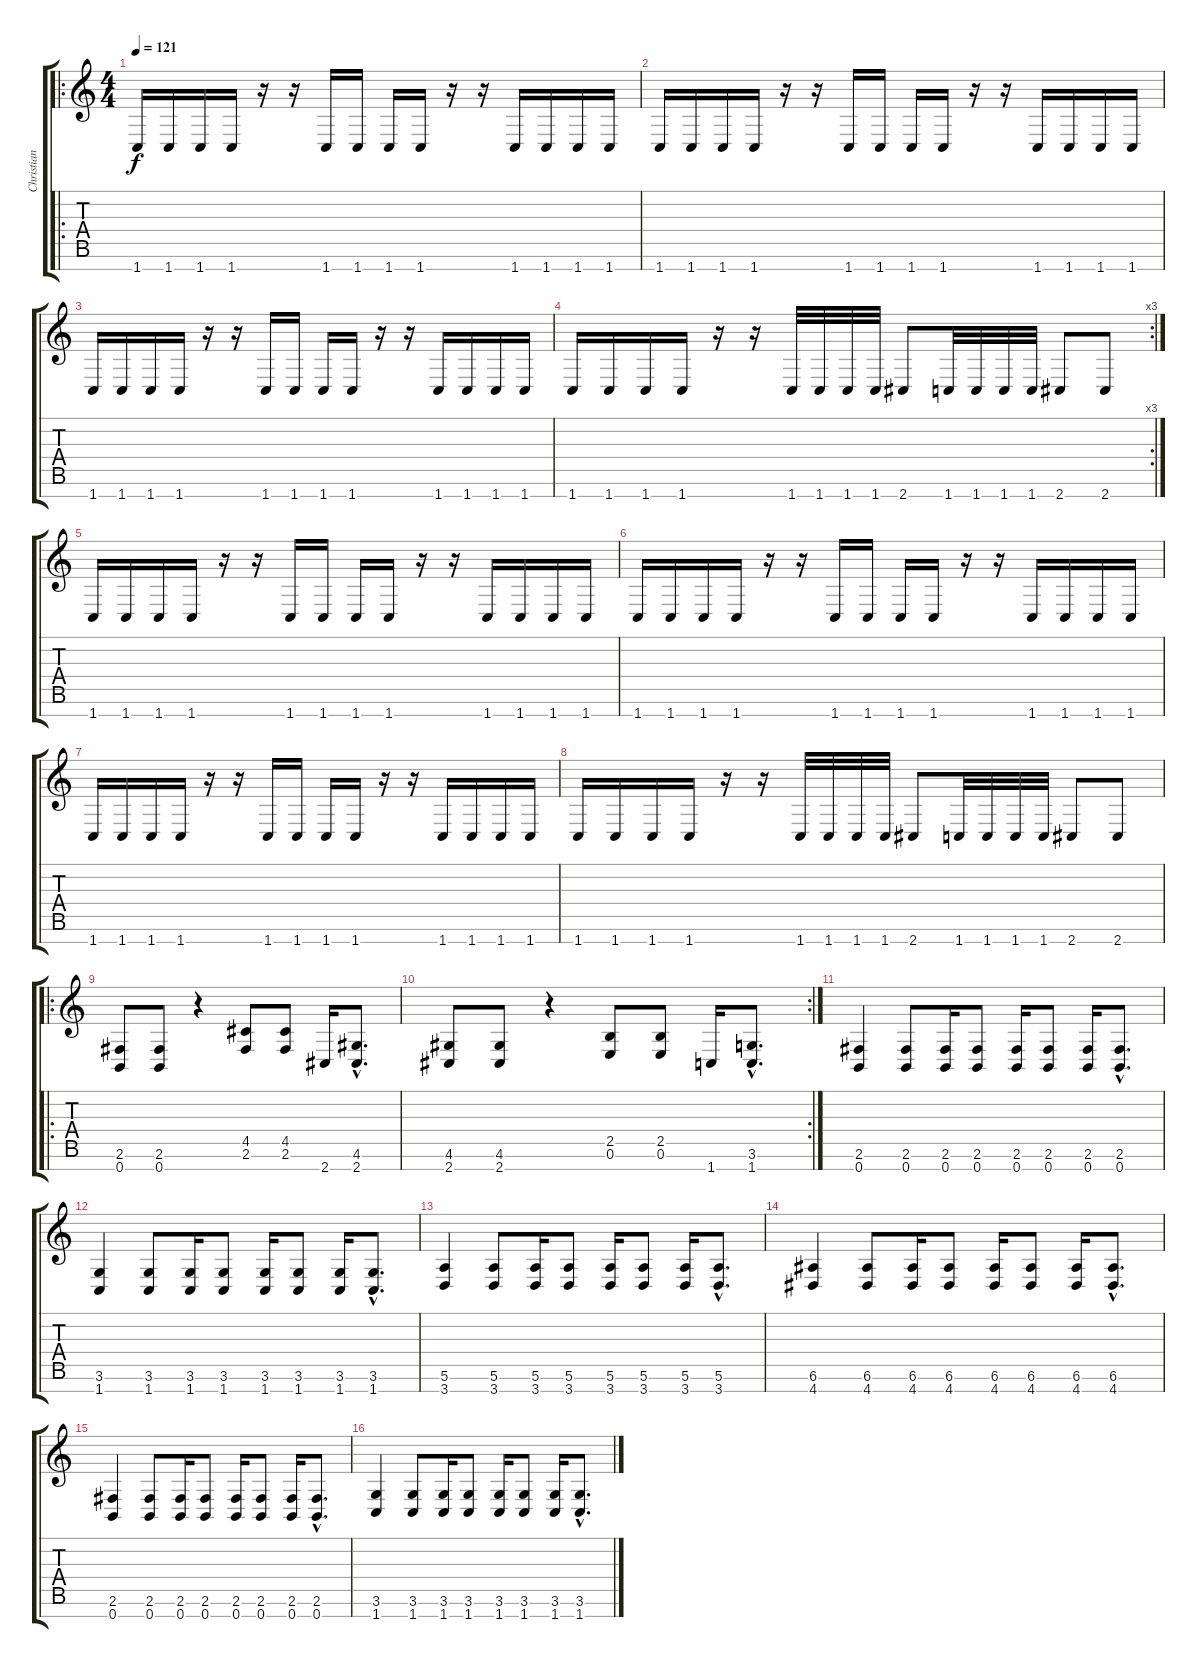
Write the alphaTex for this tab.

\track ("Christian Olde Wolbers" "Christian ") {instrument distortionguitar}
\staff {score tabs}
\tuning (E4 B3 G3 D3 A2 E2 B1) {hide}
\ro
\ts (4 4)
\tempo 121
\clef g2
\ks c
1.7.16{dy f} 1.7.16 1.7.16 1.7.16 r.16 r.16 1.7.16 1.7.16 1.7.16 1.7.16 r.16 r.16 1.7.16 1.7.16 1.7.16 1.7.16 |
1.7.16 1.7.16 1.7.16 1.7.16 r.16 r.16 1.7.16 1.7.16 1.7.16 1.7.16 r.16 r.16 1.7.16 1.7.16 1.7.16 1.7.16 |
1.7.16 1.7.16 1.7.16 1.7.16 r.16 r.16 1.7.16 1.7.16 1.7.16 1.7.16 r.16 r.16 1.7.16 1.7.16 1.7.16 1.7.16 |
\rc 3
1.7.16 1.7.16 1.7.16 1.7.16 r.16 r.16 1.7.32 1.7.32 1.7.32 1.7.32 2.7.8 1.7.32 1.7.32 1.7.32 1.7.32 2.7.8 2.7.8 |
1.7.16 1.7.16 1.7.16 1.7.16 r.16 r.16 1.7.16 1.7.16 1.7.16 1.7.16 r.16 r.16 1.7.16 1.7.16 1.7.16 1.7.16 |
1.7.16 1.7.16 1.7.16 1.7.16 r.16 r.16 1.7.16 1.7.16 1.7.16 1.7.16 r.16 r.16 1.7.16 1.7.16 1.7.16 1.7.16 |
1.7.16 1.7.16 1.7.16 1.7.16 r.16 r.16 1.7.16 1.7.16 1.7.16 1.7.16 r.16 r.16 1.7.16 1.7.16 1.7.16 1.7.16 |
1.7.16 1.7.16 1.7.16 1.7.16 r.16 r.16 1.7.32 1.7.32 1.7.32 1.7.32 2.7.8 1.7.32 1.7.32 1.7.32 1.7.32 2.7.8 2.7.8 |
\ro
(2.6 0.7).8 (2.6 0.7).8 r.4 (4.5 2.6).8 (4.5 2.6).8 2.7.16 (4.6{hac} 2.7{hac}).8{d} |
\rc 2
(4.6 2.7).8 (4.6 2.7).8 r.4 (2.5 0.6).8 (2.5 0.6).8 1.7.16 (3.6{hac} 1.7{hac}).8{d} |
(2.6 0.7).4 (2.6 0.7).8 (2.6 0.7).16 (2.6 0.7).8 (2.6 0.7).16 (2.6 0.7).8 (2.6 0.7).16 (2.6{hac} 0.7{hac}).8{d} |
(3.6 1.7).4 (3.6 1.7).8 (3.6 1.7).16 (3.6 1.7).8 (3.6 1.7).16 (3.6 1.7).8 (3.6 1.7).16 (3.6{hac} 1.7{hac}).8{d} |
(5.6 3.7).4 (5.6 3.7).8 (5.6 3.7).16 (5.6 3.7).8 (5.6 3.7).16 (5.6 3.7).8 (5.6 3.7).16 (5.6{hac} 3.7{hac}).8{d} |
(6.6 4.7).4 (6.6 4.7).8 (6.6 4.7).16 (6.6 4.7).8 (6.6 4.7).16 (6.6 4.7).8 (6.6 4.7).16 (6.6{hac} 4.7{hac}).8{d} |
(2.6 0.7).4 (2.6 0.7).8 (2.6 0.7).16 (2.6 0.7).8 (2.6 0.7).16 (2.6 0.7).8 (2.6 0.7).16 (2.6{hac} 0.7{hac}).8{d} |
(3.6 1.7).4 (3.6 1.7).8 (3.6 1.7).16 (3.6 1.7).8 (3.6 1.7).16 (3.6 1.7).8 (3.6 1.7).16 (3.6{hac} 1.7{hac}).8{d}
